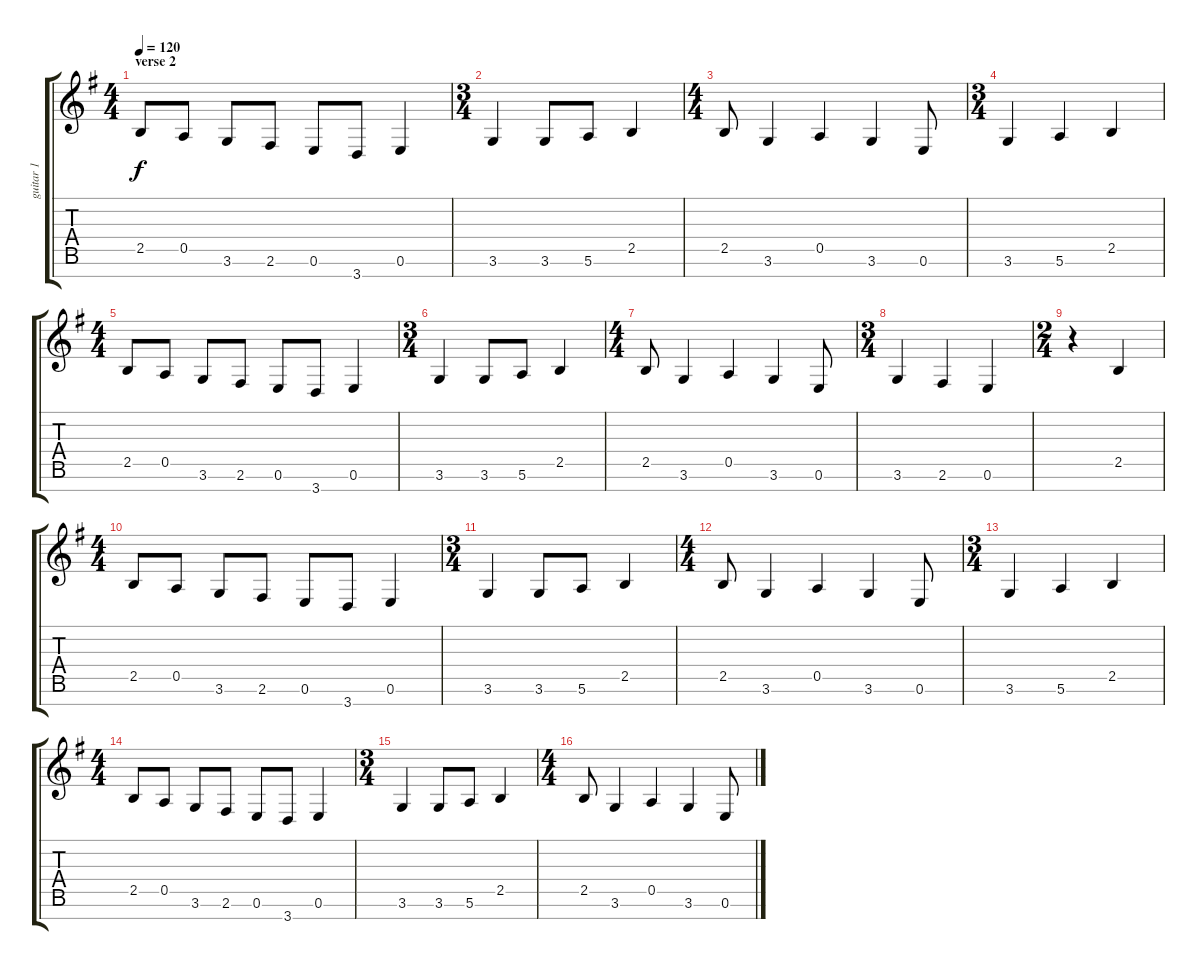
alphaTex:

\track ("guitar 1" "guitar 1") {instrument distortionguitar}
\staff {score tabs}
\tuning (E4 B3 G3 D3 A2 E2 B1) {hide}
\ts (4 4)
\section ("" "verse 2")
\tempo 120
\clef g2
\ks g
2.5.8{dy f volume 14} 0.5.8 3.6.8 2.6.8 0.6.8 3.7.8 0.6.4 |
\ts (3 4)
3.6.4 3.6.8 5.6.8 2.5.4 |
\ts (4 4)
2.5.8 3.6.4 0.5.4 3.6.4 0.6.8 |
\ts (3 4)
3.6.4 5.6.4 2.5.4 |
\ts (4 4)
2.5.8 0.5.8 3.6.8 2.6.8 0.6.8 3.7.8 0.6.4 |
\ts (3 4)
3.6.4 3.6.8 5.6.8 2.5.4 |
\ts (4 4)
2.5.8 3.6.4 0.5.4 3.6.4 0.6.8 |
\ts (3 4)
3.6.4 2.6.4 0.6.4 |
\ts (2 4)
r.4 2.5.4 |
\ts (4 4)
2.5.8 0.5.8 3.6.8 2.6.8 0.6.8 3.7.8 0.6.4 |
\ts (3 4)
3.6.4 3.6.8 5.6.8 2.5.4 |
\ts (4 4)
2.5.8 3.6.4 0.5.4 3.6.4 0.6.8 |
\ts (3 4)
3.6.4 5.6.4 2.5.4 |
\ts (4 4)
2.5.8 0.5.8 3.6.8 2.6.8 0.6.8 3.7.8 0.6.4 |
\ts (3 4)
3.6.4 3.6.8 5.6.8 2.5.4 |
\ts (4 4)
2.5.8 3.6.4 0.5.4 3.6.4 0.6.8
